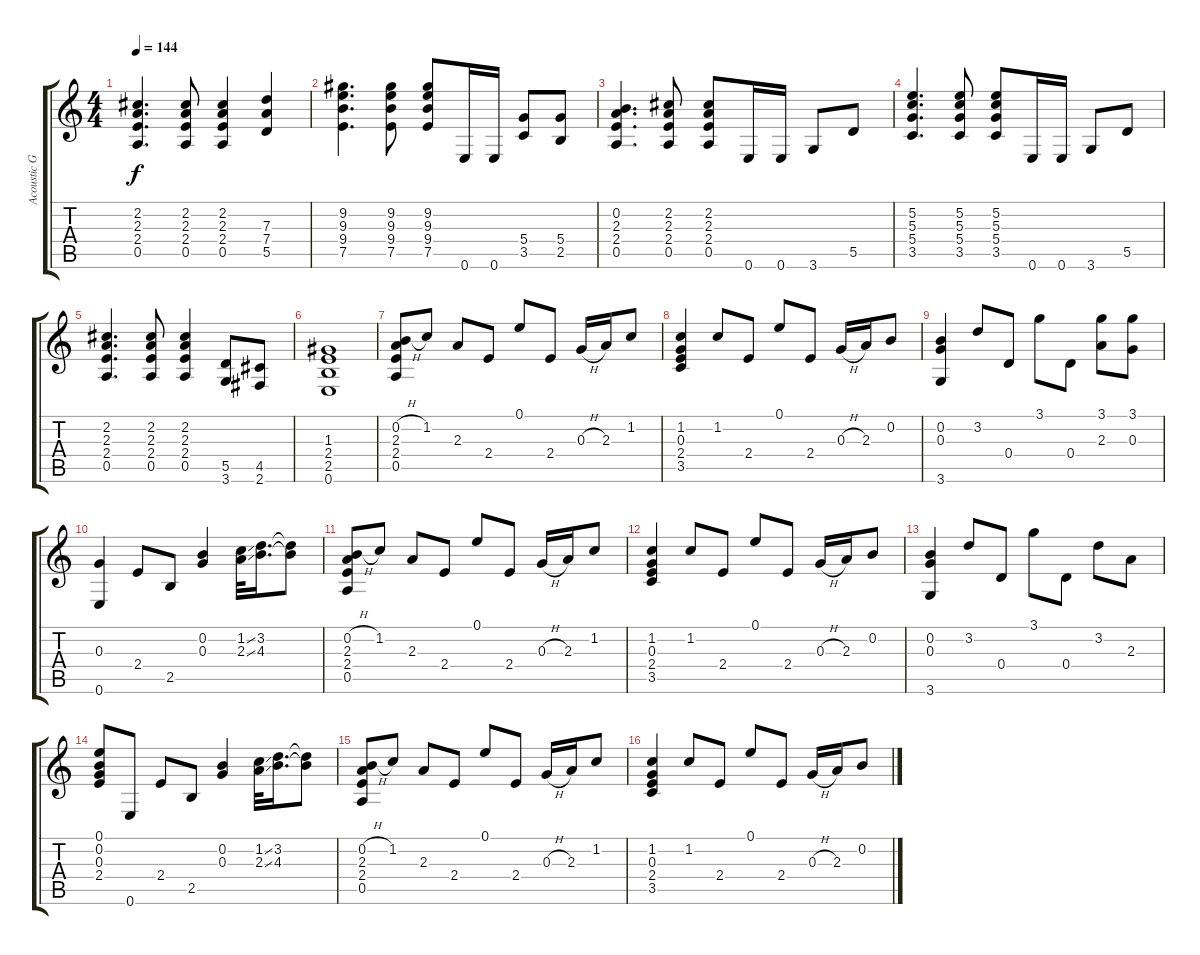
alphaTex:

\track ("Acoustic Guitar" "Acoustic G") {instrument acousticguitarsteel}
\staff {score tabs}
\tuning (E4 B3 G3 D3 A2 E2) {hide}
\ts (4 4)
\tempo 144
\clef g2
\ks c
(2.2 2.3 2.4 0.5).4{d dy f} (2.2 2.3 2.4 0.5).8 (2.2 2.3 2.4 0.5).4 (7.3 7.4 5.5).4 |
(9.2 9.3 9.4 7.5).4{d} (9.2 9.3 9.4 7.5).8 (9.2 9.3 9.4 7.5).8 0.6.16 0.6.16 (5.4 3.5).8 (5.4 2.5).8 |
(0.2 2.3 2.4 0.5).4{d} (2.2 2.3 2.4 0.5).8 (2.2 2.3 2.4 0.5).8 0.6.16 0.6.16 3.6.8 5.5.8 |
(5.2 5.3 5.4 3.5).4{d} (5.2 5.3 5.4 3.5).8 (5.2 5.3 5.4 3.5).8 0.6.16 0.6.16 3.6.8 5.5.8 |
(2.2 2.3 2.4 0.5).4{d} (2.2 2.3 2.4 0.5).8 (2.2 2.3 2.4 0.5).4 (5.5 3.6).8 (4.5 2.6).8 |
(1.3 2.4 2.5 0.6).1 |
(0.2{h} 2.3 2.4 0.5).8 1.2.8 2.3.8 2.4.8 0.1.8 2.4.8 0.3{h}.16 2.3.16 1.2.8 |
(1.2 0.3 2.4 3.5).4 1.2.8 2.4.8 0.1.8 2.4.8 0.3{h}.16 2.3.16 0.2.8 |
(0.2 0.3 3.6).4 3.2.8 0.4.8 3.1.8 0.4.8 (3.1 2.3).8 (3.1 0.3).8 |
(0.3 0.6).4 2.4.8 2.5.8 (0.2 0.3).4 (1.2{ss} 2.3{ss}).32 (3.2 4.3).16{d} (3.2{t} 4.3{t}).8 |
(0.2{h} 2.3 2.4 0.5).8 1.2.8 2.3.8 2.4.8 0.1.8 2.4.8 0.3{h}.16 2.3.16 1.2.8 |
(1.2 0.3 2.4 3.5).4 1.2.8 2.4.8 0.1.8 2.4.8 0.3{h}.16 2.3.16 0.2.8 |
(0.2 0.3 3.6).4 3.2.8 0.4.8 3.1.8 0.4.8 3.2.8 2.3.8 |
(0.1 0.2 0.3 2.4).8 0.6.8 2.4.8 2.5.8 (0.2 0.3).4 (1.2{ss} 2.3{ss}).32 (3.2 4.3).16{d} (3.2{t} 4.3{t}).8 |
(0.2{h} 2.3 2.4 0.5).8 1.2.8 2.3.8 2.4.8 0.1.8 2.4.8 0.3{h}.16 2.3.16 1.2.8 |
(1.2 0.3 2.4 3.5).4 1.2.8 2.4.8 0.1.8 2.4.8 0.3{h}.16 2.3.16 0.2.8
